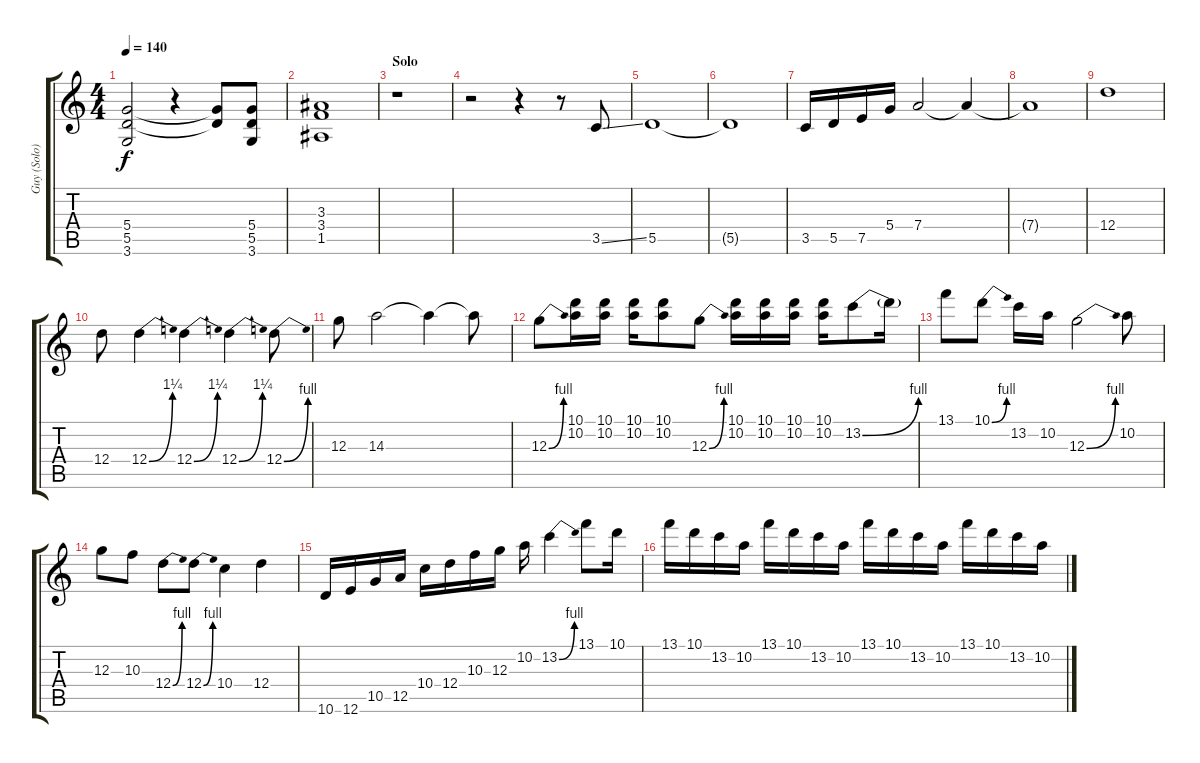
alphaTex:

\track ("Guy (Solo)" "Guy (Solo)") {instrument overdrivenguitar}
\staff {score tabs}
\tuning (E4 B3 G3 D3 A2 E2) {hide}
\ts (4 4)
\tempo 140
\clef g2
\ks c
(5.4 5.5 3.6).2{dy f} r.4 (5.4{t} 5.5{t}).8 (5.4 5.5 3.6).8 |
(3.3 3.4 1.5).1 |
\section ("" "Solo")
r.1{volume 16} |
r.2 r.4 r.8 3.5{ss}.8 |
5.5.1 |
5.5{t}.1 |
3.5.16 5.5.16 7.5.16 5.4.16 7.4.2 7.4{t}.4 |
7.4{t}.1 |
12.4.1 |
12.4.8 12.4{be (bend 0 0 60 5)}.4 12.4{be (bend 0 0 60 5)}.4 12.4{be (bend 0 0 60 5)}.4 12.4{be (bend 0 0 60 4)}.8 |
12.3.8 14.3.2 14.3{t}.4 14.3{t}.8 |
12.3{be (bend 0 0 60 4)}.8 (10.1 10.2).16 (10.1 10.2).16 (10.1 10.2).16 (10.1 10.2).8 12.3{be (bend 0 0 60 4)}.8 (10.1 10.2).16 (10.1 10.2).16 (10.1 10.2).16 (10.1 10.2).16 13.2{be (bend 0 0 60 4)}.8 13.2{t}.16 |
13.1.8 10.1{be (bend 0 0 60 4)}.8 13.2.16 10.2.16 12.3{be (bend 0 0 60 4)}.2 10.2.8 |
12.3.8 10.3.8 12.4{be (bend 0 0 60 4)}.8 12.4{be (bend 0 0 60 4)}.8 10.4.4 12.4.4 |
10.6.16 12.6.16 10.5.16 12.5.16 10.4.16 12.4.16 10.3.16 12.3.16 10.2.16 13.2{be (bend 0 0 60 4)}.4 13.1.8 10.1.16 |
13.1.16 10.1.16 13.2.16 10.2.16 13.1.16 10.1.16 13.2.16 10.2.16 13.1.16 10.1.16 13.2.16 10.2.16 13.1.16 10.1.16 13.2.16 10.2.16
